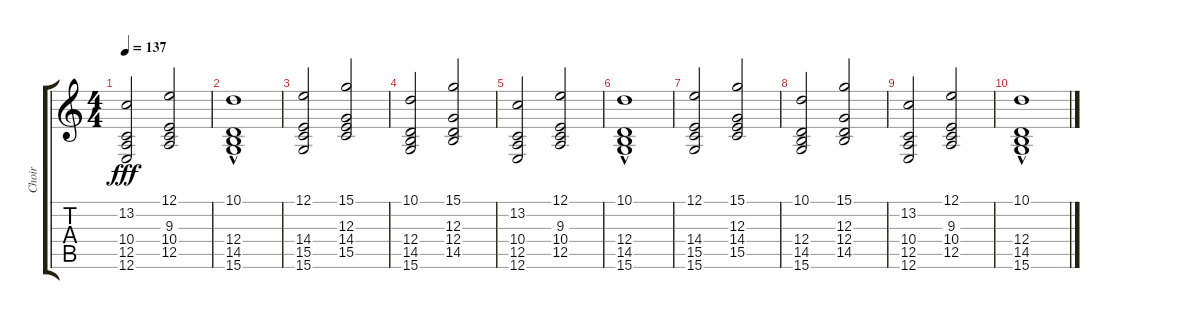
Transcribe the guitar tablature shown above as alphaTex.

\track ("Choir" "Choir") {instrument choiraahs}
\staff {score tabs}
\tuning (E4 B3 G3 D3 A2 E2) {hide}
\ts (4 4)
\tempo 137
\clef g2
\ks c
(13.2 10.4 12.5 12.6).2{dy fff} (12.1 9.3 10.4 12.5).2 |
(10.1 12.4{hac} 14.5{hac} 15.6).1 |
(12.1 14.4 15.5 15.6).2 (15.1 12.3 14.4 15.5).2 |
(10.1 12.4 14.5 15.6).2 (15.1 12.3 12.4 14.5).2 |
(13.2 10.4 12.5 12.6).2 (12.1 9.3 10.4 12.5).2 |
(10.1 12.4{hac} 14.5{hac} 15.6).1 |
(12.1 14.4 15.5 15.6).2 (15.1 12.3 14.4 15.5).2 |
(10.1 12.4 14.5 15.6).2 (15.1 12.3 12.4 14.5).2 |
(13.2 10.4 12.5 12.6).2 (12.1 9.3 10.4 12.5).2 |
(10.1 12.4{hac} 14.5{hac} 15.6).1
